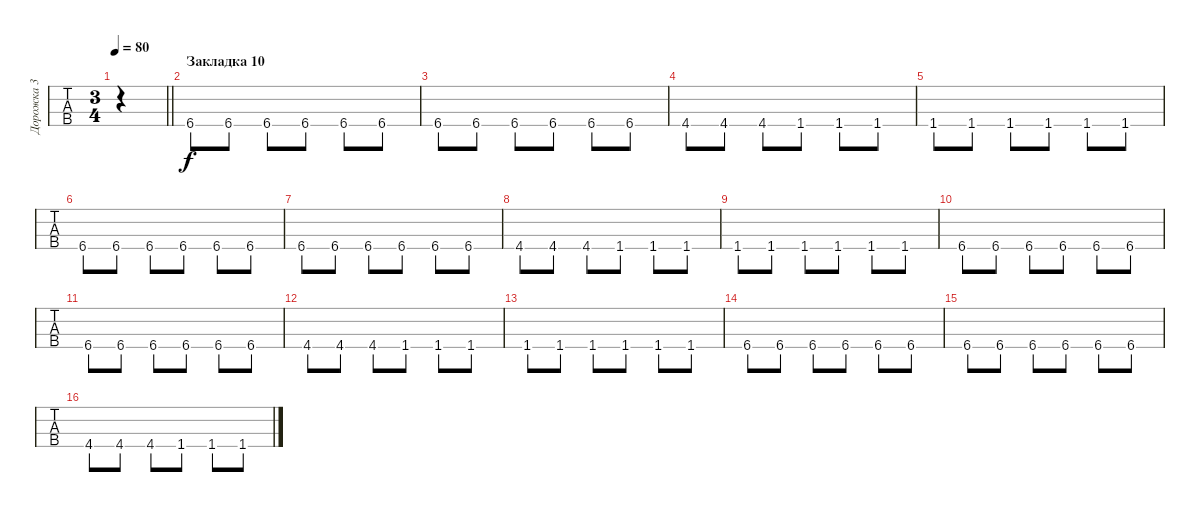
\track ("Дорожка 3" "Дорожка 3") {instrument electricbassfinger}
\staff {tabs}
\tuning (Eb2 Bb1 F1 C1) {hide}
\ts (3 4)
\tempo 80
\clef f4
\barLineRight lightlight
\ks f#minor
|
\section ("" "Закладка 10")
6.4.8{volume 10} 6.4.8 6.4.8 6.4.8 6.4.8 6.4.8 |
6.4.8 6.4.8 6.4.8 6.4.8 6.4.8 6.4.8 |
4.4.8 4.4.8 4.4.8 1.4.8 1.4.8 1.4.8 |
1.4.8 1.4.8 1.4.8 1.4.8 1.4.8 1.4.8 |
6.4.8 6.4.8 6.4.8 6.4.8 6.4.8 6.4.8 |
6.4.8 6.4.8 6.4.8 6.4.8 6.4.8 6.4.8 |
4.4.8 4.4.8 4.4.8 1.4.8 1.4.8 1.4.8 |
1.4.8 1.4.8 1.4.8 1.4.8 1.4.8 1.4.8 |
6.4.8 6.4.8 6.4.8 6.4.8 6.4.8 6.4.8 |
6.4.8 6.4.8 6.4.8 6.4.8 6.4.8 6.4.8 |
4.4.8 4.4.8 4.4.8 1.4.8 1.4.8 1.4.8 |
1.4.8 1.4.8 1.4.8 1.4.8 1.4.8 1.4.8 |
6.4.8 6.4.8 6.4.8 6.4.8 6.4.8 6.4.8 |
6.4.8 6.4.8 6.4.8 6.4.8 6.4.8 6.4.8 |
4.4.8 4.4.8 4.4.8 1.4.8 1.4.8 1.4.8
